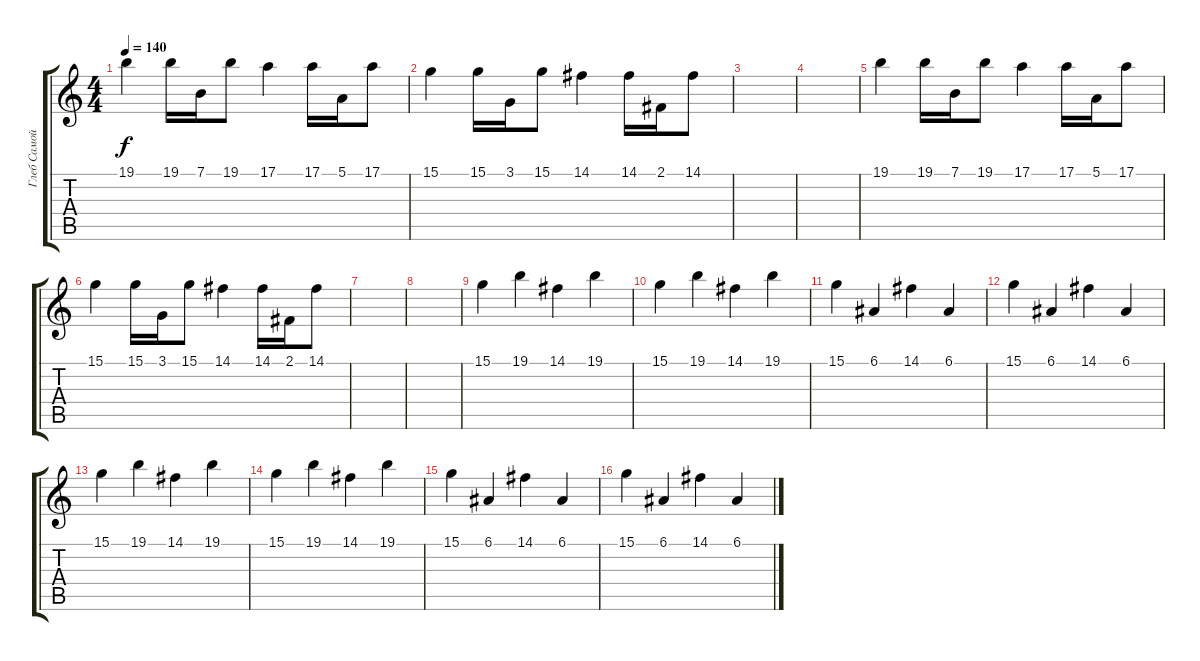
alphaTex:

\track ("Глеб Самойлов (клавишные)" "Глеб Самой") {instrument koto}
\staff {score tabs}
\tuning (E4 B3 G3 D3 A2 E2) {hide}
\ts (4 4)
\tempo 140
\clef g2
\ks c
19.1.4{dy f instrument fx1rain} 19.1.16 7.1.16 19.1.8 17.1.4 17.1.16 5.1.16 17.1.8 |
15.1.4 15.1.16 3.1.16 15.1.8 14.1.4 14.1.16 2.1.16 14.1.8 |
|
|
19.1.4{instrument fx1rain} 19.1.16 7.1.16 19.1.8 17.1.4 17.1.16 5.1.16 17.1.8 |
15.1.4 15.1.16 3.1.16 15.1.8 14.1.4 14.1.16 2.1.16 14.1.8 |
|
|
15.1.4 19.1.4 14.1.4 19.1.4 |
15.1.4 19.1.4 14.1.4 19.1.4 |
15.1.4 6.1.4 14.1.4 6.1.4 |
15.1.4 6.1.4 14.1.4 6.1.4 |
15.1.4 19.1.4 14.1.4 19.1.4 |
15.1.4 19.1.4 14.1.4 19.1.4 |
15.1.4 6.1.4 14.1.4 6.1.4 |
15.1.4 6.1.4 14.1.4 6.1.4
